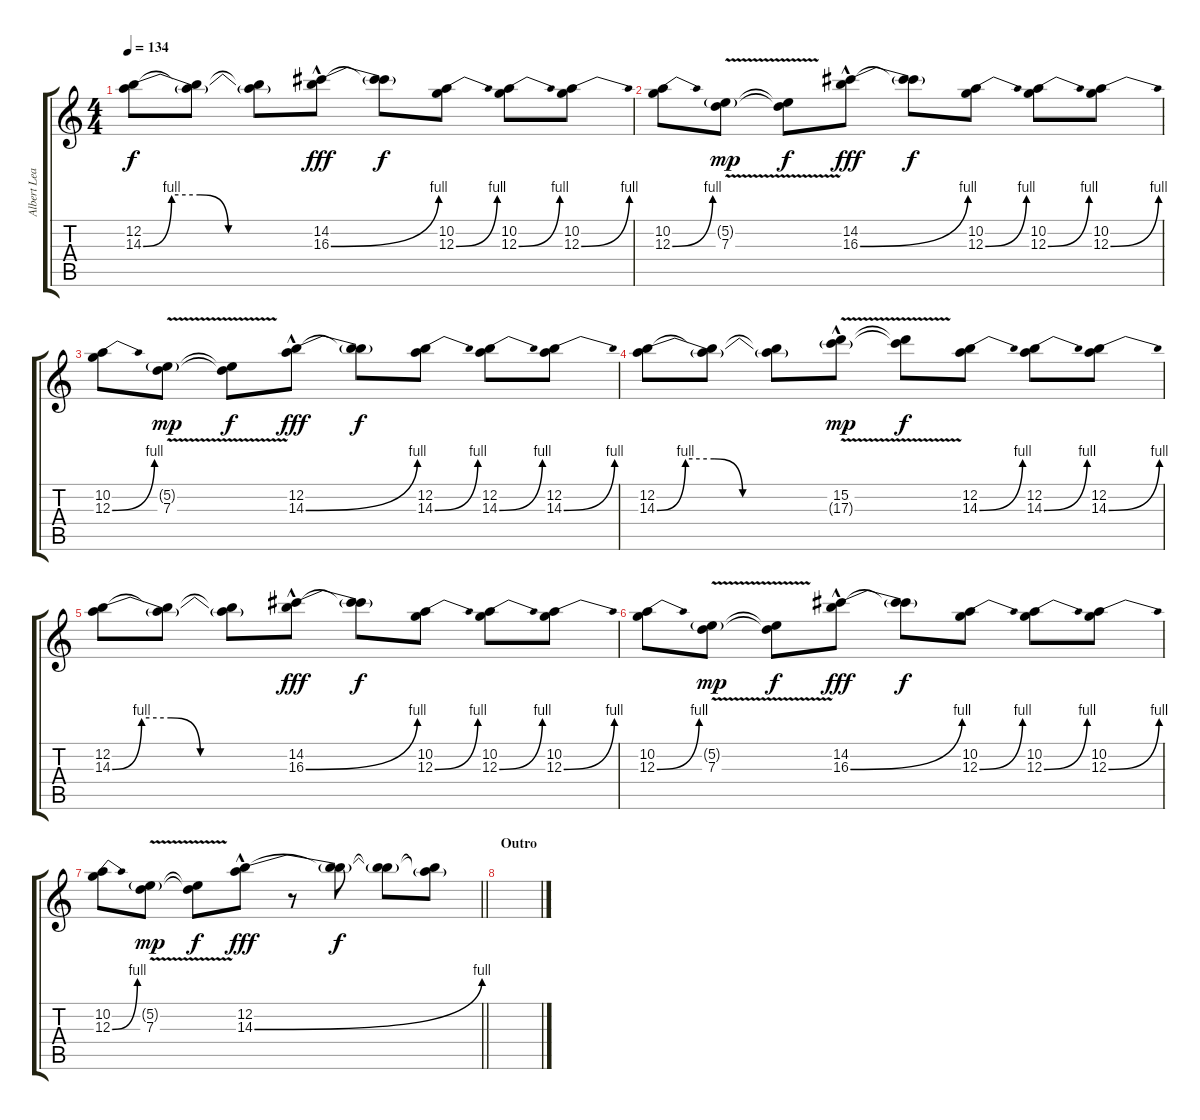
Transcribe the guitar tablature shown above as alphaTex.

\track ("Albert Lead" "Albert Lea") {instrument overdrivenguitar}
\staff {score tabs}
\tuning (E4 B3 G3 D3 A2 E2) {hide}
\ts (4 4)
\tempo 134
\clef g2
\ks c
(12.2 14.3{be (custom 0 0 10 4 20 4 30 0 60 0)}).8{dy f} (12.2{t} 14.3{t}).8 (12.2{t} 14.3{t}).8 (14.2{hac} 16.3{be (bend 0 0 60 4)}).8{dy fff} (14.2{t} 16.3{t}).8{dy f} (10.2 12.3{be (bend 0 0 60 4)}).8 (10.2 12.3{be (bend 0 0 60 4)}).8 (10.2 12.3{be (bend 0 0 60 4)}).8 |
(10.2 12.3{be (bend 0 0 60 4)}).8 (5.2{g} 7.3{v}).8{dy mp} (5.2{t} 7.3{t}).8{dy f} (14.2{hac} 16.3{be (bend 0 0 60 4)}).8{dy fff} (14.2{t} 16.3{t}).8{dy f} (10.2 12.3{be (bend 0 0 60 4)}).8 (10.2 12.3{be (bend 0 0 60 4)}).8 (10.2 12.3{be (bend 0 0 60 4)}).8 |
(10.2 12.3{be (bend 0 0 60 4)}).8 (5.2{v g} 7.3{v}).8{dy mp} (5.2{t} 7.3{t}).8{dy f} (12.2{hac} 14.3{be (bend 0 0 60 4)}).8{dy fff} (12.2{t} 14.3{t}).8{dy f} (12.2 14.3{be (bend 0 0 60 4)}).8 (12.2 14.3{be (bend 0 0 60 4)}).8 (12.2 14.3{be (bend 0 0 60 4)}).8 |
(12.2 14.3{be (custom 0 0 10 4 20 4 30 0 60 0)}).8 (12.2{t} 14.3{t}).8 (12.2{t} 14.3{t}).8 (15.2{v hac} 17.3{v g}).8{dy mp} (15.2{t} 17.3{t}).8{dy f} (12.2 14.3{be (bend 0 0 60 4)}).8 (12.2 14.3{be (bend 0 0 60 4)}).8 (12.2 14.3{be (bend 0 0 60 4)}).8 |
(12.2 14.3{be (custom 0 0 10 4 20 4 30 0 60 0)}).8 (12.2{t} 14.3{t}).8 (12.2{t} 14.3{t}).8 (14.2{hac} 16.3{be (bend 0 0 60 4)}).8{dy fff} (14.2{t} 16.3{t}).8{dy f} (10.2 12.3{be (bend 0 0 60 4)}).8 (10.2 12.3{be (bend 0 0 60 4)}).8 (10.2 12.3{be (bend 0 0 60 4)}).8 |
(10.2 12.3{be (bend 0 0 60 4)}).8 (5.2{g} 7.3{v}).8{dy mp} (5.2{t} 7.3{t}).8{dy f} (14.2{hac} 16.3{be (bend 0 0 60 4)}).8{dy fff} (14.2{t} 16.3{t}).8{dy f} (10.2 12.3{be (bend 0 0 60 4)}).8 (10.2 12.3{be (bend 0 0 60 4)}).8 (10.2 12.3{be (bend 0 0 60 4)}).8 |
\barLineRight lightlight
(10.2 12.3{be (bend 0 0 60 4)}).8 (5.2{v g} 7.3{v}).8{dy mp} (5.2{t} 7.3{t}).8{dy f} (12.2{hac} 14.3{be (bend 0 0 60 4)}).8{dy fff} r.8 (12.2{t} 14.3{t}).8{dy f} (12.2{t} 14.3{t}).8 (12.2{t} 14.3{t}).8 |
\section ("" "Outro")
